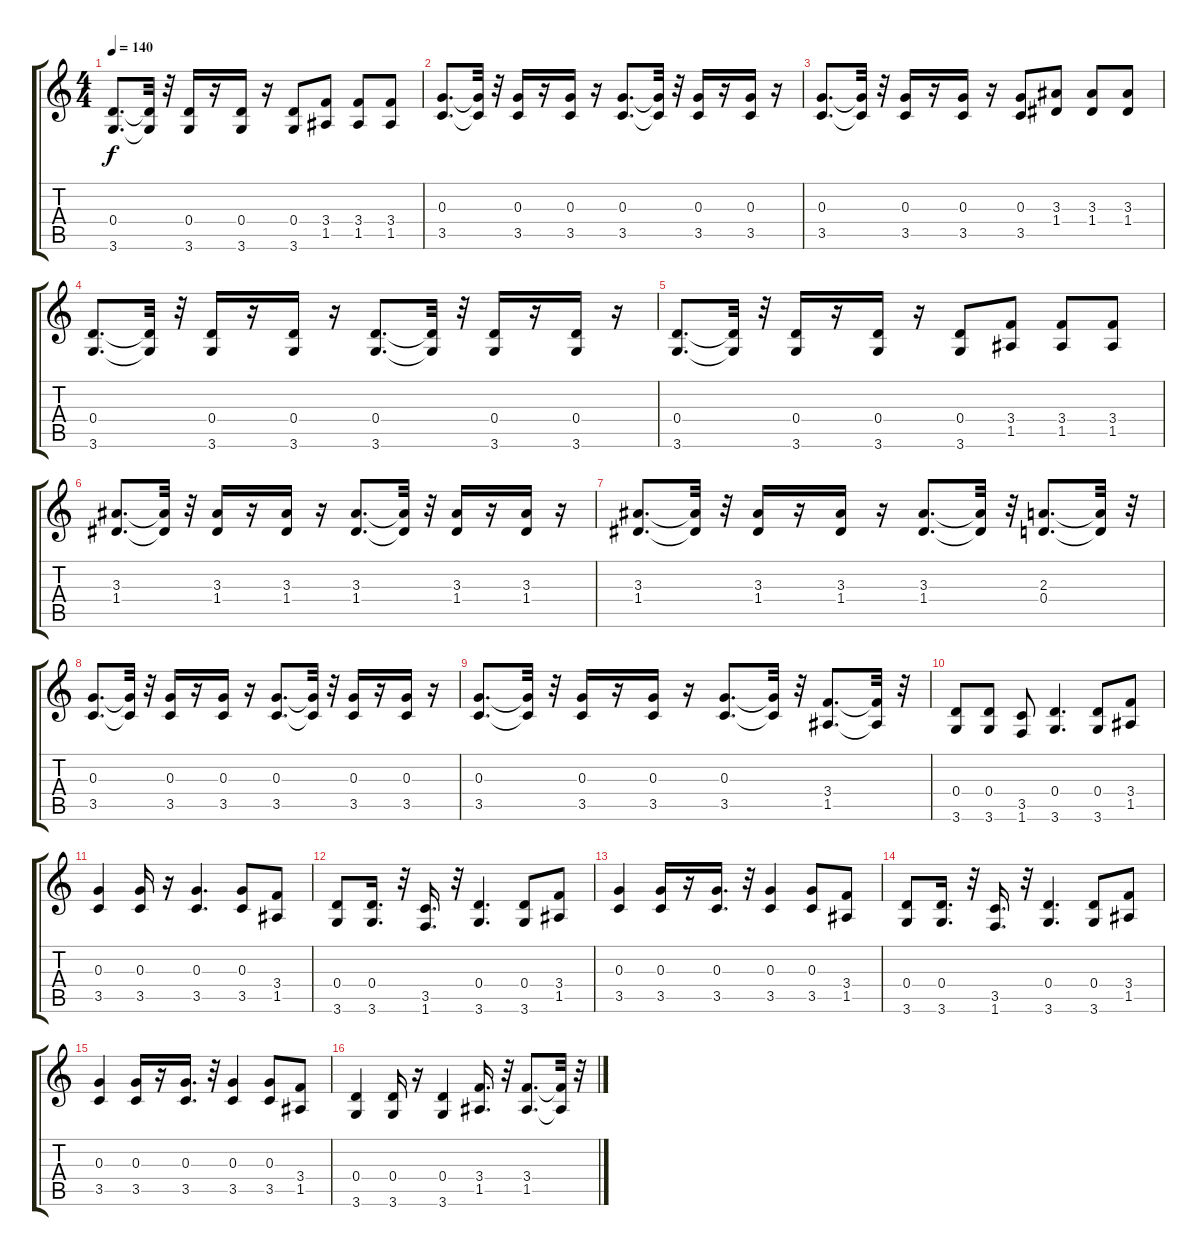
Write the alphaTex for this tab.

\track "" {instrument distortionguitar}
\staff {score tabs}
\tuning (E4 B3 G3 D3 A2 E2) {hide}
\ts (4 4)
\tempo 140
\clef g2
\ks c
(0.4 3.6).8{d dy f} (0.4{t} 3.6{t}).32 r.32 (0.4 3.6).16 r.16 (0.4 3.6).16 r.16 (0.4 3.6).8 (3.4 1.5).8 (3.4 1.5).8 (3.4 1.5).8 |
(0.3 3.5).8{d} (0.3{t} 3.5{t}).32 r.32 (0.3 3.5).16 r.16 (0.3 3.5).16 r.16 (0.3 3.5).8{d} (0.3{t} 3.5{t}).32 r.32 (0.3 3.5).16 r.16 (0.3 3.5).16 r.16 |
(0.3 3.5).8{d} (0.3{t} 3.5{t}).32 r.32 (0.3 3.5).16 r.16 (0.3 3.5).16 r.16 (0.3 3.5).8 (3.3 1.4).8 (3.3 1.4).8 (3.3 1.4).8 |
(0.4 3.6).8{d} (0.4{t} 3.6{t}).32 r.32 (0.4 3.6).16 r.16 (0.4 3.6).16 r.16 (0.4 3.6).8{d} (0.4{t} 3.6{t}).32 r.32 (0.4 3.6).16 r.16 (0.4 3.6).16 r.16 |
(0.4 3.6).8{d} (0.4{t} 3.6{t}).32 r.32 (0.4 3.6).16 r.16 (0.4 3.6).16 r.16 (0.4 3.6).8 (3.4 1.5).8 (3.4 1.5).8 (3.4 1.5).8 |
(3.3 1.4).8{d} (3.3{t} 1.4{t}).32 r.32 (3.3 1.4).16 r.16 (3.3 1.4).16 r.16 (3.3 1.4).8{d} (3.3{t} 1.4{t}).32 r.32 (3.3 1.4).16 r.16 (3.3 1.4).16 r.16 |
(3.3 1.4).8{d} (3.3{t} 1.4{t}).32 r.32 (3.3 1.4).16 r.16 (3.3 1.4).16 r.16 (3.3 1.4).8{d} (3.3{t} 1.4{t}).32 r.32 (2.3 0.4).8{d} (2.3{t} 0.4{t}).32 r.32 |
(0.3 3.5).8{d} (0.3{t} 3.5{t}).32 r.32 (0.3 3.5).16 r.16 (0.3 3.5).16 r.16 (0.3 3.5).8{d} (0.3{t} 3.5{t}).32 r.32 (0.3 3.5).16 r.16 (0.3 3.5).16 r.16 |
(0.3 3.5).8{d} (0.3{t} 3.5{t}).32 r.32 (0.3 3.5).16 r.16 (0.3 3.5).16 r.16 (0.3 3.5).8{d} (0.3{t} 3.5{t}).32 r.32 (3.4 1.5).8{d} (3.4{t} 1.5{t}).32 r.32 |
(0.4 3.6).8 (0.4 3.6).8 (3.5 1.6).8 (0.4 3.6).4{d} (0.4 3.6).8 (3.4 1.5).8 |
(0.3 3.5).4 (0.3 3.5).16 r.16 (0.3 3.5).4{d} (0.3 3.5).8 (3.4 1.5).8 |
(0.4 3.6).8 (0.4 3.6).16{d} r.32 (3.5 1.6).16{d} r.32 (0.4 3.6).4{d} (0.4 3.6).8 (3.4 1.5).8 |
(0.3 3.5).4 (0.3 3.5).16 r.16 (0.3 3.5).16{d} r.32 (0.3 3.5).4 (0.3 3.5).8 (3.4 1.5).8 |
(0.4 3.6).8 (0.4 3.6).16{d} r.32 (3.5 1.6).16{d} r.32 (0.4 3.6).4{d} (0.4 3.6).8 (3.4 1.5).8 |
(0.3 3.5).4 (0.3 3.5).16 r.16 (0.3 3.5).16{d} r.32 (0.3 3.5).4 (0.3 3.5).8 (3.4 1.5).8 |
(0.4 3.6).4 (0.4 3.6).16 r.16 (0.4 3.6).4 (3.4 1.5).16{d} r.32 (3.4 1.5).8{d} (3.4{t} 1.5{t}).32 r.32
